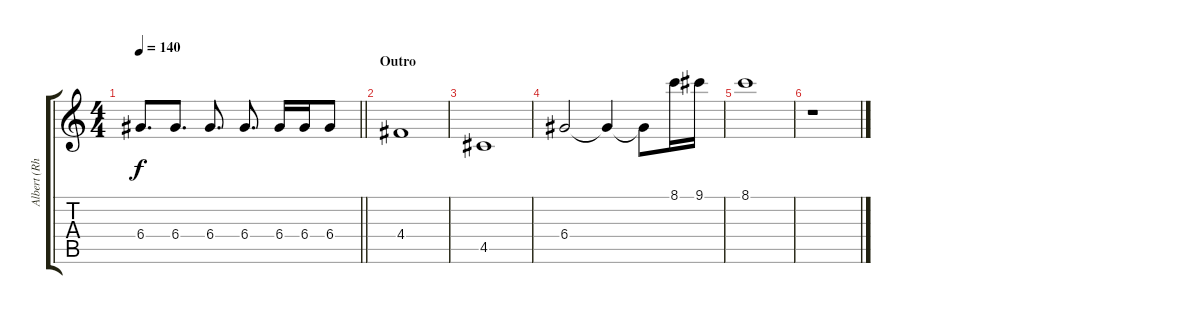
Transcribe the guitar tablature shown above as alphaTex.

\track ("Albert (Rhythm)" "Albert (Rh") {instrument overdrivenguitar}
\staff {score tabs}
\tuning (E4 B3 G3 D3 A2 E2) {hide}
\ts (4 4)
\tempo 140
\clef g2
\barLineRight lightlight
\ks c
6.4.8{d dy f} 6.4.8{d} 6.4.8{d} 6.4.8{d} 6.4.16 6.4.16 6.4.8 |
\section ("" "Outro")
4.4.1 |
4.5.1 |
6.4.2 6.4{t}.4 6.4{t}.8 8.1.16 9.1.16 |
8.1.1 |
r.1
